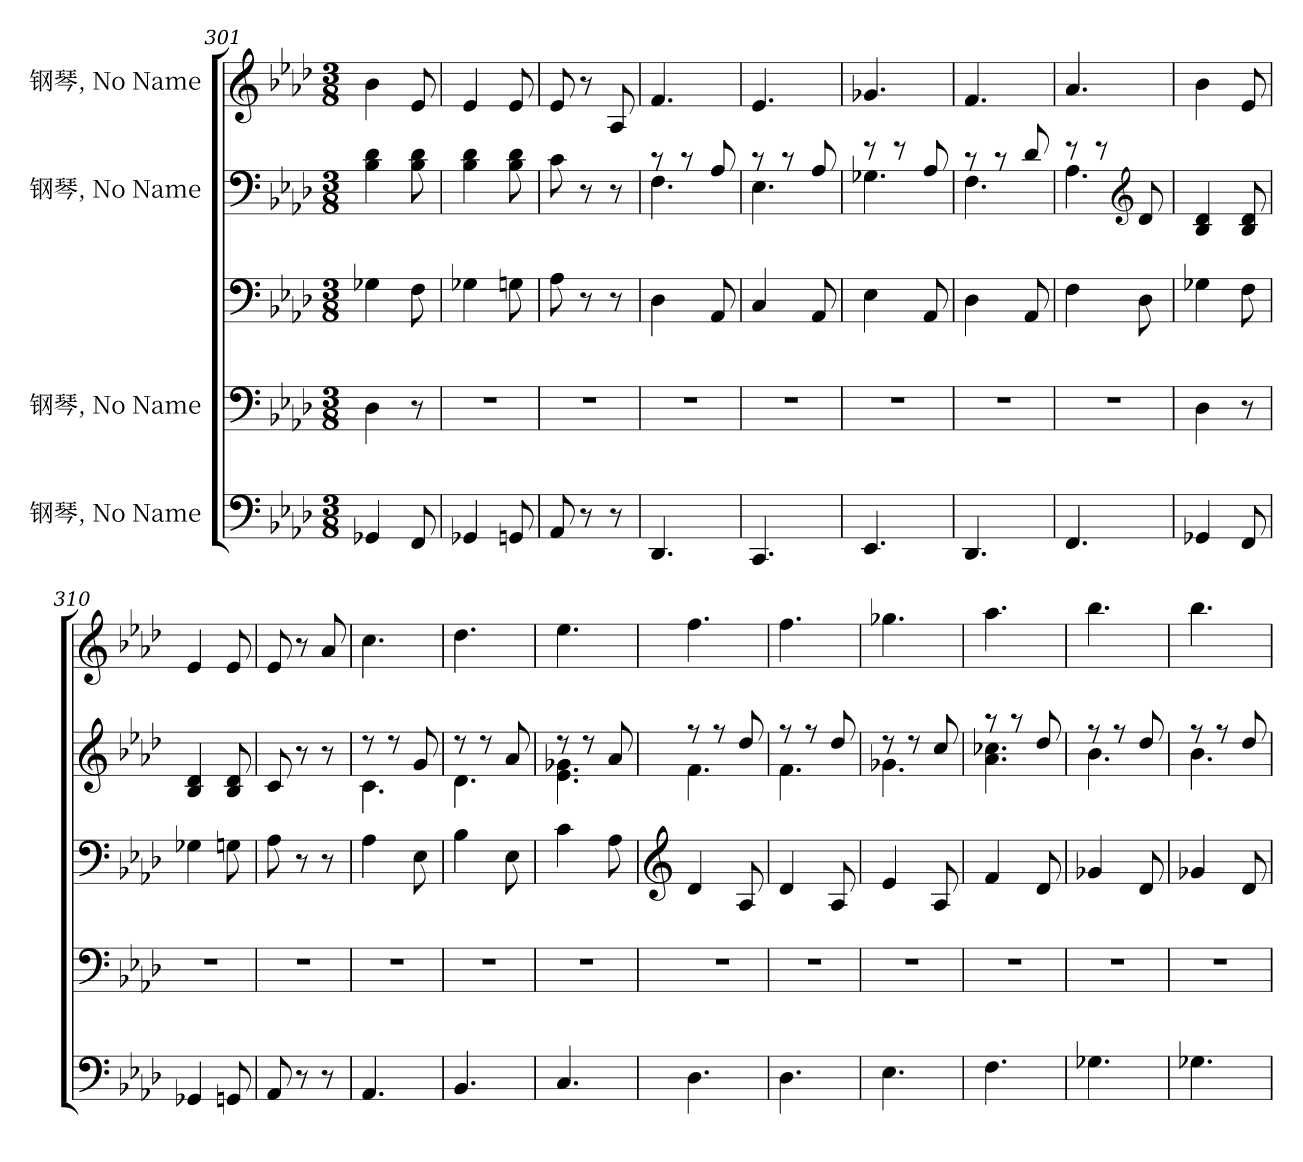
**kern	**kern	**kern	**kern	**kern
*part4	*part3	*part3	*part2	*part1
*staff5	*staff4	*staff3	*staff2	*staff1
*I"钢琴, No Name	*I"钢琴, No Name	*	*I"钢琴, No Name	*I"钢琴, No Name
*clefF4	*clefF4	*clefF4	*clefF4	*clefG2
*k[b-e-a-d-]	*k[b-e-a-d-]	*k[b-e-a-d-]	*k[b-e-a-d-]	*k[b-e-a-d-]
*M3/8	*M3/8	*M3/8	*M3/8	*M3/8
*MM129	*MM129	*MM129	*MM129	*MM129
=301	=301	=301	=301	=301
4GG-X/	4D-\	4G-X\	4B-\ 4d-\	4b-\
8FF/	8r	8F\	8B-\ 8d-\	8e-/
=302	=302	=302	=302	=302
4GG-X/	4.r	4G-X\	4B-\ 4d-\	4e-/
8GGn/	.	8Gn\	8B-\ 8d-\	8e-/
=303	=303	=303	=303	=303
8AA-/	4.r	8A-\	8c\	8e-/
8r	.	8r	8r	8r
8r	.	8r	8r	8A-/
=304	=304	=304	=304	=304
*	*	*	*	*MM129
*	*	*	*^	*
4.DD-/	4.r	4D-\	8r	4.F\	4.f/
.	.	.	8r	.	.
.	.	8AA-/	8A-/	.	.
!!LO:PB:g=z
=305	=305	=305	=305	=305	=305
4.CC/	4.r	4C/	8r	4.E-\	4.e-/
.	.	.	8r	.	.
.	.	8AA-/	8A-/	.	.
=306	=306	=306	=306	=306	=306
4.EE-/	4.r	4E-\	8r	4.G-X\	4.g-X/
.	.	.	8r	.	.
.	.	8AA-/	8A-/	.	.
=307	=307	=307	=307	=307	=307
4.DD-/	4.r	4D-\	8r	4.F\	4.f/
.	.	.	8r	.	.
.	.	8AA-/	8d-/	.	.
=308	=308	=308	=308	=308	=308
*	*	*	*	*	*MM129
4.FF/	4.r	4F\	8r	4.A-\	4.a-/
.	.	.	8r	.	.
*	*	*	*clefG2	*	*
.	.	8D-\	8d-/	.	.
*	*	*	*v	*v	*
=309	=309	=309	=309	=309
*	*	*	*	*MM129
4GG-X/	4D-\	4G-X\	4B-/ 4d-/	4b-\
8FF/	8r	8F\	8B-/ 8d-/	8e-/
=310	=310	=310	=310	=310
4GG-X/	4.r	4G-X\	4B-/ 4d-/	4e-/
8GGn/	.	8Gn\	8B-/ 8d-/	8e-/
=311	=311	=311	=311	=311
8AA-/	4.r	8A-\	8c/	8e-/
8r	.	8r	8r	8r
8r	.	8r	8r	8a-/
=312	=312	=312	=312	=312
*	*	*	*	*MM129
*	*	*	*^	*
4.AA-/	4.r	4A-\	8r	4.c\	4.cc\
.	.	.	8r	.	.
.	.	8E-\	8g/	.	.
!!LO:LB:g=z
=313	=313	=313	=313	=313	=313
4.BB-/	4.r	4B-\	8r	4.d-\	4.dd-\
.	.	.	8r	.	.
.	.	8E-\	8a-/	.	.
=314	=314	=314	=314	=314	=314
4.C/	4.r	4c\	8r	4.e-\ 4.g-X\	4.ee-\
.	.	.	8r	.	.
.	.	8A-\	8a-/	.	.
=315	=315	=315	=315	=315	=315
*	*	*clefG2	*	*	*
4.D-\	4.r	4d-/	8r	4.f\	4.ff\
.	.	.	8r	.	.
.	.	8A-/	8dd-/	.	.
=316	=316	=316	=316	=316	=316
*	*	*	*	*	*MM129
4.D-\	4.r	4d-/	8r	4.f\	4.ff\
.	.	.	8r	.	.
.	.	8A-/	8dd-/	.	.
=317	=317	=317	=317	=317	=317
4.E-\	4.r	4e-/	8r	4.g-X\	4.gg-X\
.	.	.	8r	.	.
.	.	8A-/	8cc/	.	.
=318	=318	=318	=318	=318	=318
4.F\	4.r	4f/	8r	4.a-\ 4.cc-X\	4.aa-\
.	.	.	8r	.	.
.	.	8d-/	8dd-/	.	.
=319	=319	=319	=319	=319	=319
4.G-X\	4.r	4g-X/	8r	4.b-\	4.bb-\
.	.	.	8r	.	.
.	.	8d-/	8dd-/	.	.
!!LO:PB:g=z
=320	=320	=320	=320	=320	=320
*	*	*	*	*	*MM129
4.G-X\	4.r	4g-X/	8r	4.b-\	4.bb-\
.	.	.	8r	.	.
.	.	8d-/	8dd-/	.	.
*	*	*	*v	*v	*
=	=	=	=	=
*-	*-	*-	*-	*-
